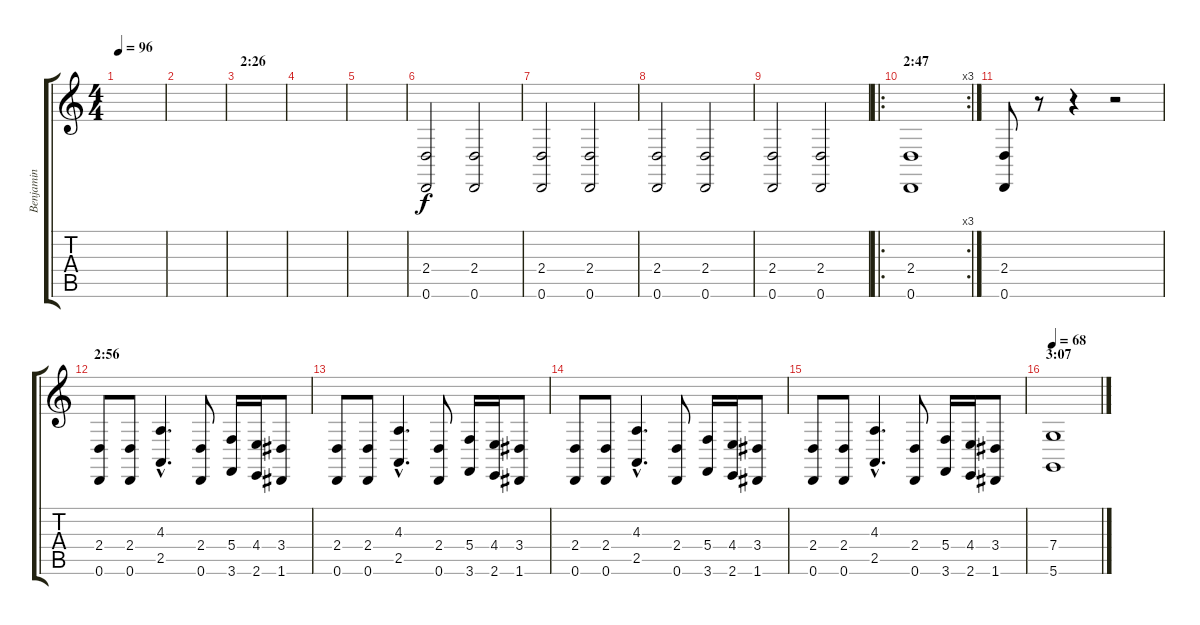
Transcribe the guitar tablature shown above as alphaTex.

\track ("Benjamin" "Benjamin") {instrument churchorgan}
\staff {score tabs}
\tuning (D4 A3 F3 C3 G2 D2) {hide}
\ts (4 4)
\tempo 96
\clef g2
\ks c
|
|
\section ("" "2:26")
|
|
|
(2.4 0.6).2{volume 4} (2.4 0.6).2 |
(2.4 0.6).2{volume 6} (2.4 0.6).2 |
(2.4 0.6).2{volume 8} (2.4 0.6).2 |
(2.4 0.6).2{volume 10} (2.4 0.6).2 |
\ro
\rc 3
\section ("" "2:47")
(2.4 0.6).1 |
(2.4 0.6).8 r.8 r.4 r.2 |
\section ("" "2:56")
(2.4 0.6).8 (2.4 0.6).8 (4.3{hac} 2.5{hac}).4{d} (2.4 0.6).8 (5.4 3.6).16 (4.4 2.6).16 (3.4 1.6).8 |
(2.4 0.6).8 (2.4 0.6).8 (4.3{hac} 2.5{hac}).4{d} (2.4 0.6).8 (5.4 3.6).16 (4.4 2.6).16 (3.4 1.6).8 |
(2.4 0.6).8 (2.4 0.6).8 (4.3{hac} 2.5{hac}).4{d} (2.4 0.6).8 (5.4 3.6).16 (4.4 2.6).16 (3.4 1.6).8 |
(2.4 0.6).8 (2.4 0.6).8 (4.3{hac} 2.5{hac}).4{d} (2.4 0.6).8 (5.4 3.6).16 (4.4 2.6).16 (3.4 1.6).8 |
\section ("" "3:07")
\tempo 68
(7.4 5.6).1
